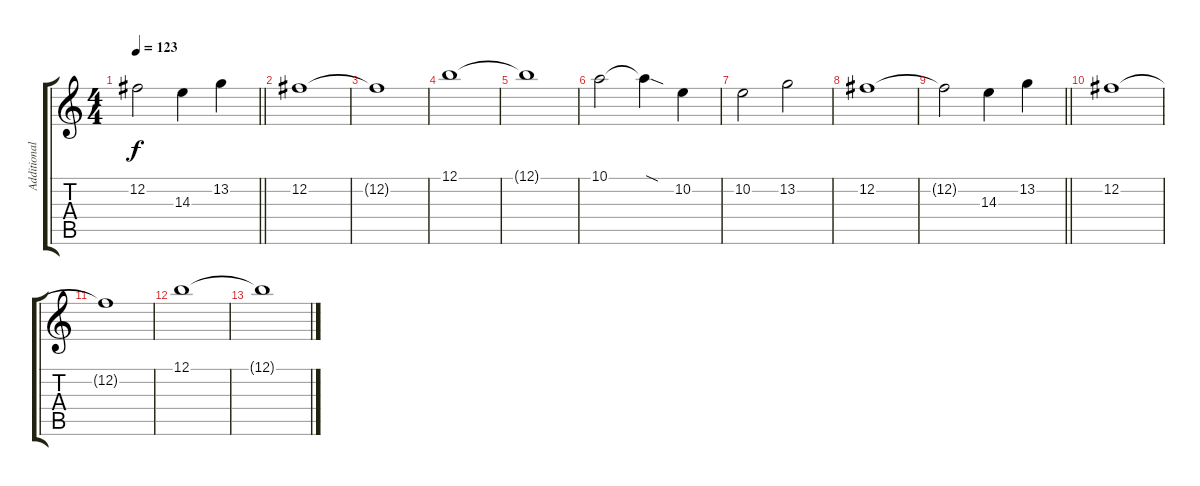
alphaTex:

\track ("Additional Electric Guitar" "Additional") {instrument distortionguitar}
\staff {score tabs}
\tuning (B3 Gb3 D3 A2 E2 B1) {hide}
\ts (4 4)
\tempo 123
\clef g2
\barLineRight lightlight
\ks c
12.2{t}.2{dy f} 14.3.4 13.2.4 |
\section ("" "")
12.2.1 |
12.2{t}.1 |
12.1.1 |
12.1{t}.1 |
10.1.2 10.1{sod t}.4 10.2.4 |
10.2.2 13.2.2 |
12.2.1{volume 4} |
\barLineRight lightlight
12.2{t}.2 14.3.4 13.2.4 |
\section ("" "")
12.2.1 |
12.2{t}.1 |
12.1.1 |
12.1{t}.1
